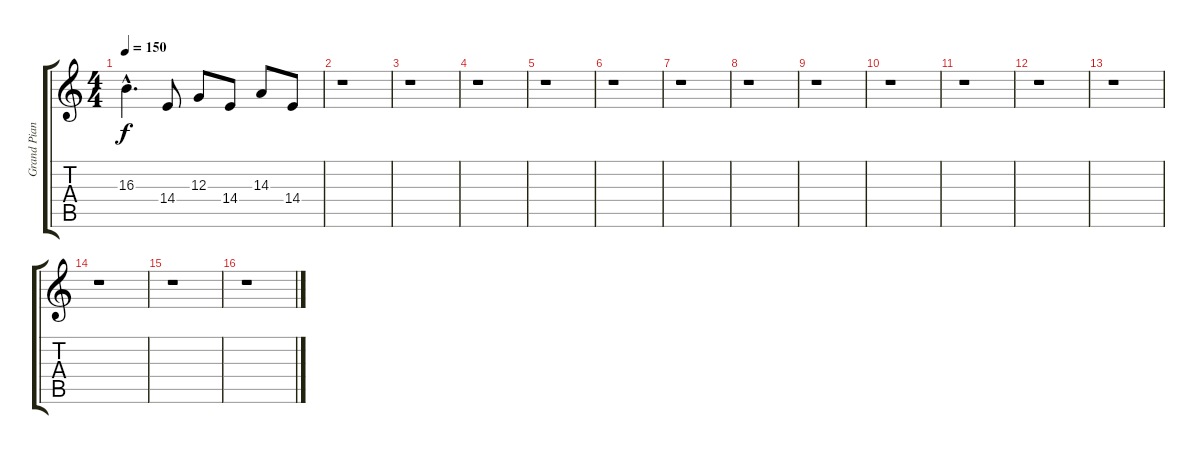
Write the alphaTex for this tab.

\track ("Grand Piano" "Grand Pian") {instrument acousticgrandpiano}
\staff {score tabs}
\tuning (E4 B3 G3 D3 A2 E2) {hide}
\ts (4 4)
\tempo 150
\clef g2
\ks c
16.3{hac}.4{d dy f} 14.4.8 12.3.8 14.4.8 14.3.8 14.4.8 |
r.1 |
r.1 |
r.1 |
r.1 |
r.1 |
r.1 |
r.1 |
r.1 |
r.1 |
r.1 |
r.1 |
r.1 |
r.1 |
r.1 |
r.1
